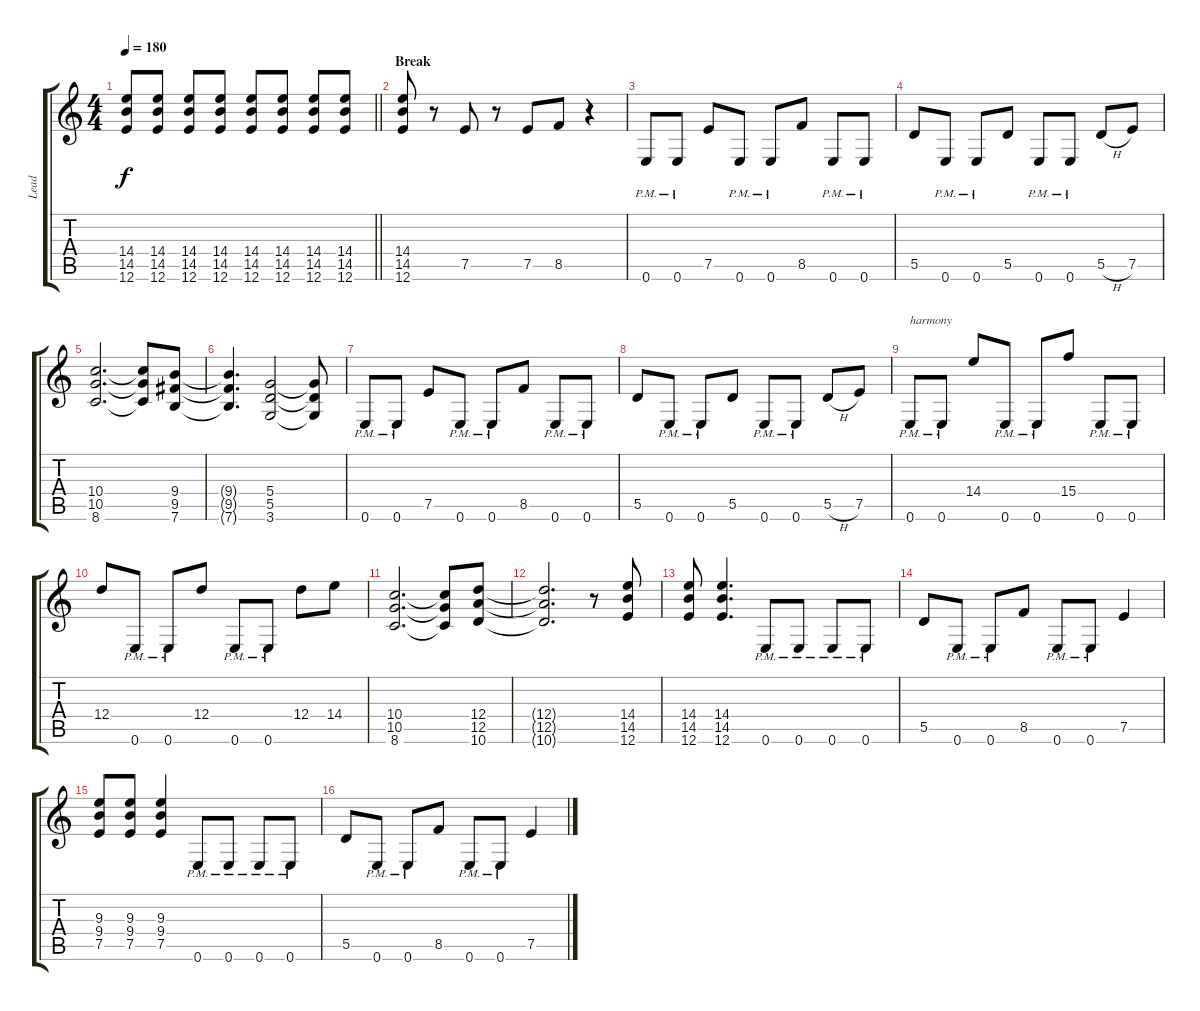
\track ("Lead" "Lead") {instrument distortionguitar}
\staff {score tabs}
\tuning (E4 B3 G3 D3 A2 E2) {hide}
\ts (4 4)
\tempo 180
\clef g2
\barLineRight lightlight
\ks c
(14.4 14.5 12.6).8{dy f} (14.4 14.5 12.6).8 (14.4 14.5 12.6).8 (14.4 14.5 12.6).8 (14.4 14.5 12.6).8 (14.4 14.5 12.6).8 (14.4 14.5 12.6).8 (14.4 14.5 12.6).8 |
\section ("" "Break")
(14.4 14.5 12.6).8 r.8 7.5.8 r.8 7.5.8 8.5.8 r.4 |
0.6{pm}.8 0.6{pm}.8 7.5.8 0.6{pm}.8 0.6{pm}.8 8.5.8 0.6{pm}.8 0.6{pm}.8 |
5.5.8 0.6{pm}.8 0.6{pm}.8 5.5.8 0.6{pm}.8 0.6{pm}.8 5.5{h}.8 7.5.8 |
(10.4 10.5 8.6).2{d} (10.4{t} 10.5{t} 8.6{t}).8 (9.4 9.5 7.6).8 |
(9.4{t} 9.5{t} 7.6{t}).4{d} (5.4 5.5 3.6).2 (5.4{t} 5.5{t} 3.6{t}).8 |
0.6{pm}.8 0.6{pm}.8 7.5.8 0.6{pm}.8 0.6{pm}.8 8.5.8 0.6{pm}.8 0.6{pm}.8 |
5.5.8 0.6{pm}.8 0.6{pm}.8 5.5.8 0.6{pm}.8 0.6{pm}.8 5.5{h}.8 7.5.8 |
0.6{pm}.8{txt "harmony"} 0.6{pm}.8 14.4.8 0.6{pm}.8 0.6{pm}.8 15.4.8 0.6{pm}.8 0.6{pm}.8 |
12.4.8 0.6{pm}.8 0.6{pm}.8 12.4.8 0.6{pm}.8 0.6{pm}.8 12.4.8 14.4.8 |
(10.4 10.5 8.6).2{d} (10.4{t} 10.5{t} 8.6{t}).8 (12.4 12.5 10.6).8 |
(12.4{t} 12.5{t} 10.6{t}).2{d} r.8 (14.4 14.5 12.6).8 |
(14.4 14.5 12.6).8 (14.4 14.5 12.6).4{d} 0.6{pm}.8 0.6{pm}.8 0.6{pm}.8 0.6{pm}.8 |
5.5.8 0.6{pm}.8 0.6{pm}.8 8.5.8 0.6{pm}.8 0.6{pm}.8 7.5.4 |
(9.3 9.4 7.5).8 (9.3 9.4 7.5).8 (9.3 9.4 7.5).4 0.6{pm}.8 0.6{pm}.8 0.6{pm}.8 0.6{pm}.8 |
5.5.8 0.6{pm}.8 0.6{pm}.8 8.5.8 0.6{pm}.8 0.6{pm}.8 7.5.4
